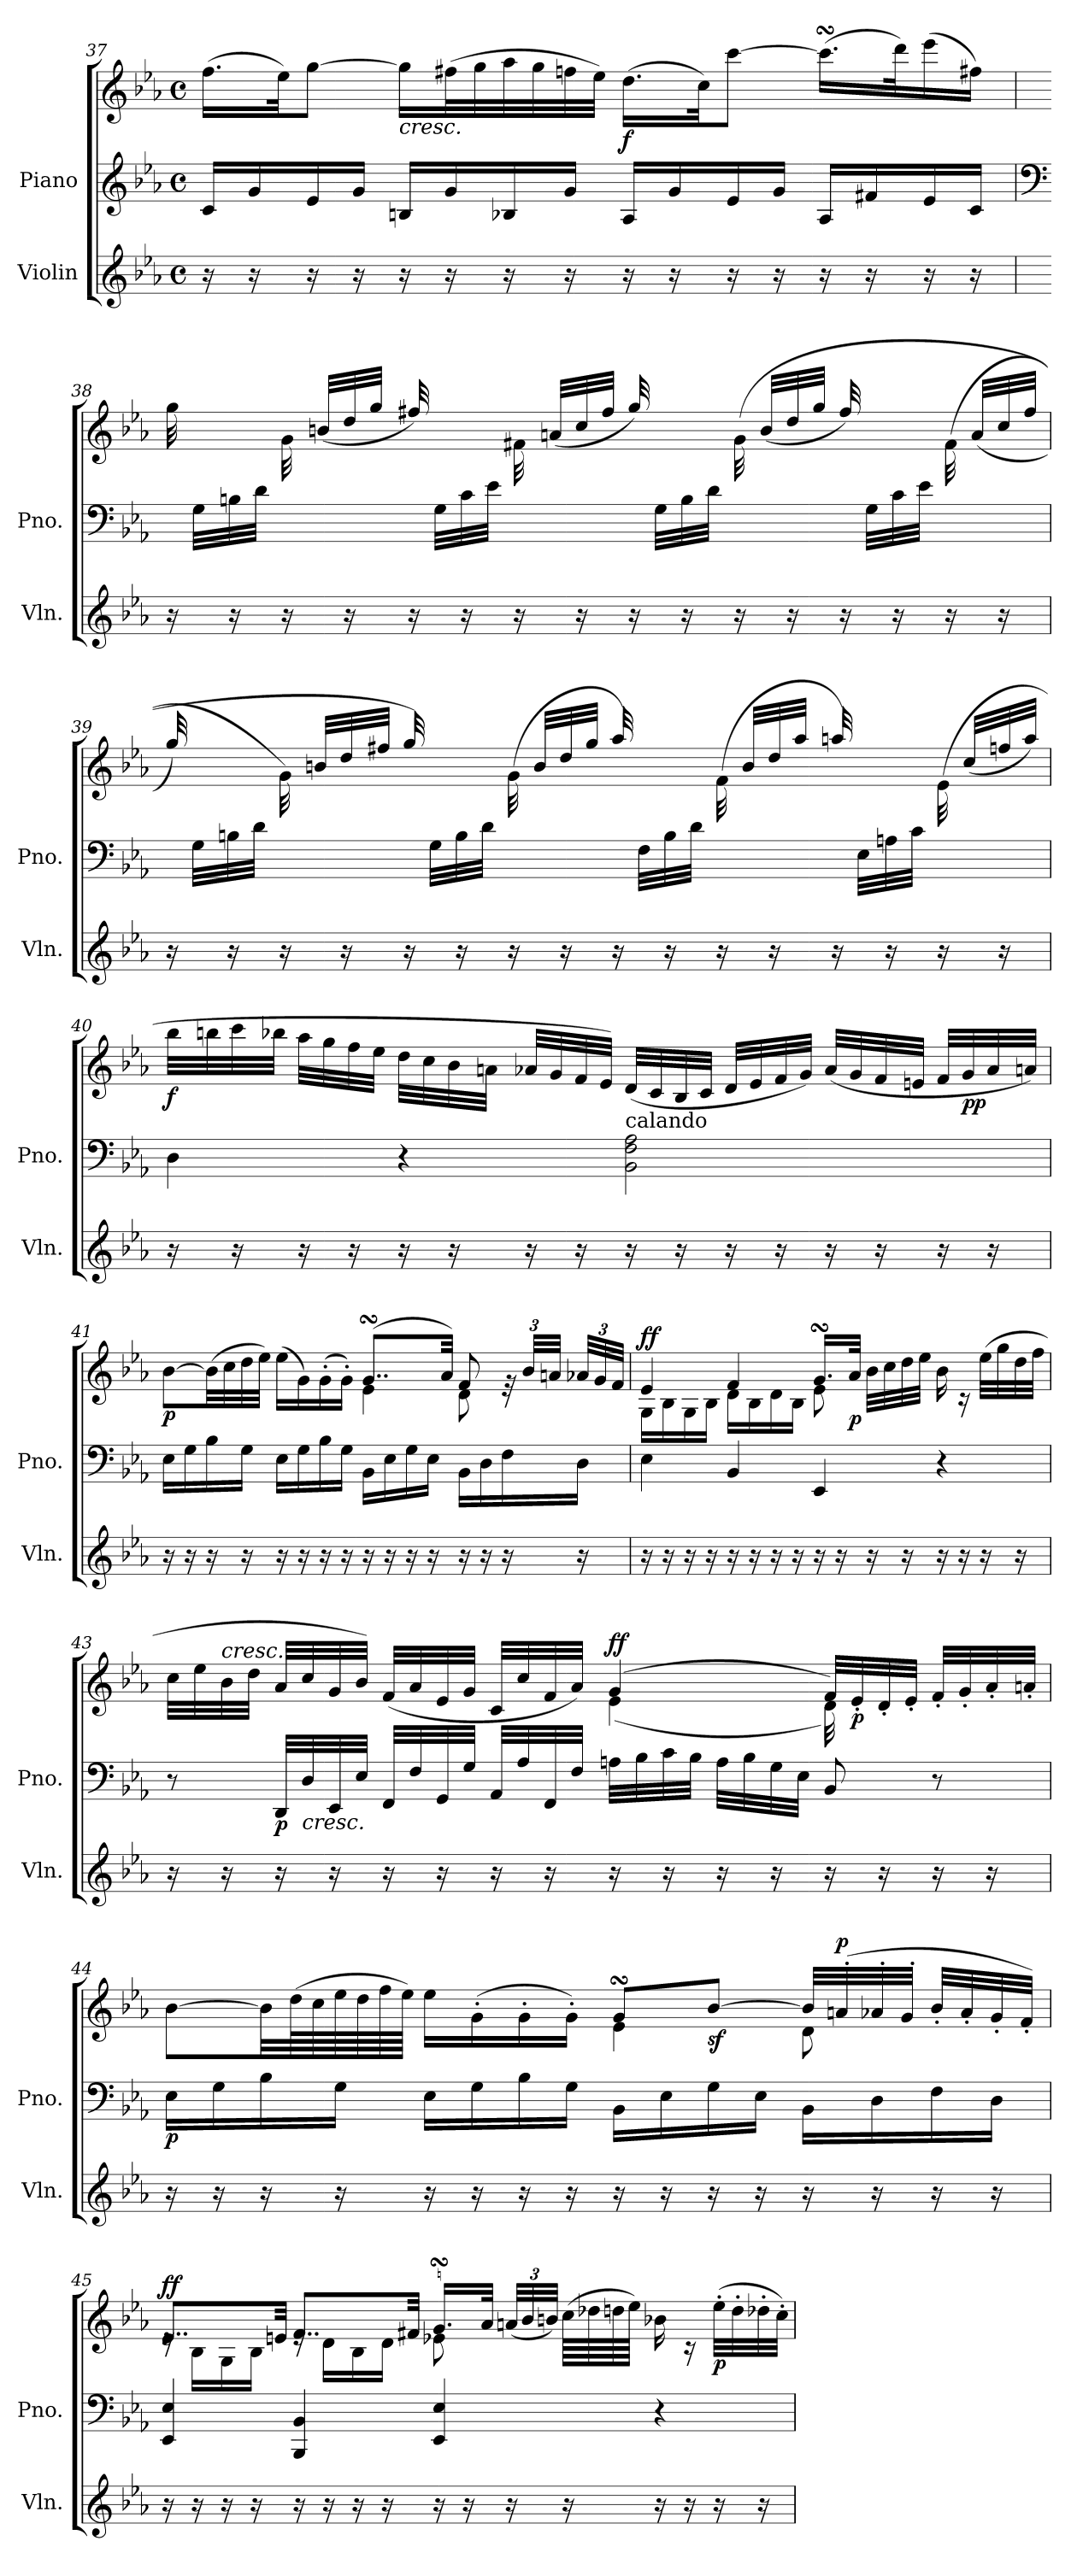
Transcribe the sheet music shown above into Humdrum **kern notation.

**kern	**kern	**kern	**dynam
*part2	*part1	*part1	*part1
*staff3	*staff2	*staff1	*staff1/2
*I"Violin	*I"Piano	*	*
*I'Vln.	*I'Pno.	*	*
*clefG2	*clefG2	*clefG2	*
*k[b-e-a-]	*k[b-e-a-]	*k[b-e-a-]	*
*M4/4	*M4/4	*M4/4	*
*met(c)	*met(c)	*met(c)	*
=37	=37	=37	=37
16r	16c/LL	(>16.ff\LL	.
16r	16g/	.	.
.	.	32ee-\JK)	.
16r	16e-/	[8gg\J	.
16r	16g/JJ	.	.
!	!	!LO:TX:b:i:t=cresc.	!
16r	16Bn/LL	16gg\LL]	.
16r	16g/	(>32ff#X\L	.
.	.	32gg\	.
16r	16B-X/	32aa-\	.
.	.	32gg\	.
16r	16g/JJ	32ffn\	.
.	.	32ee-\JJJ)	.
!	!	!	!LO:DY:b
16r	16A-/LL	(>16.dd\LL	f
16r	16g/	.	.
.	.	32cc\JK)	.
16r	16e-/	[8ccc\J	.
16r	16g/JJ	.	.
16r	16A-/LL	(>16.cccsSSS\LL]	.
16r	16f#X/	.	.
.	.	32ddd\K)	.
16r	16e-/	(>16eee-\	.
16r	16c/JJ	16ff#X\JJ)	.
!!LO:LB:g=z
=38	=38	=38	=38
*	*clefF4	*	*
16r	32ryy	32gg\	.
.	(>32G\LLL	32ryy	.
16r	32Bn\	16ryy	.
.	32d\JJJ	.	.
16r	8ryy	(32g\	.
.	.	(<32bn/LLL	.
16r	.	32dd/	.
.	.	32gg/JJJ	.
16r	32ryy	32ff#X/)	.
.	(<32G\LLL	32ryy	.
16r	32c\	16ryy	.
.	32e-\JJJ	.	.
16r	8ryy	(32f#X\	.
.	.	(<32an/LLL	.
16r	.	32cc/	.
.	.	32ff#/JJJ	.
16r	32ryy	32gg/)	.
.	(<32G\LLL	32ryy	.
16r	32B\	16ryy	.
.	32d\JJJ	.	.
16r	8ryy	(32g\	.
.	.	(<32b/LLL	.
16r	.	32dd/	.
.	.	32gg/JJJ	.
16r	32ryy	32ff#/)	.
.	(<32G\LLL	32ryy	.
16r	32c\	16ryy	.
.	32e-\JJJ	.	.
16r	8ryy	(32f#\	.
.	.	(<32a/LLL	.
16r	.	32cc/	.
.	.	32ff#/JJJ	.
!!LO:LB:g=z
=39	=39	=39	=39
16r	32ryy	32gg/)	.
.	(>32G\LLL	32ryy	.
16r	32Bn\	16ryy	.
.	32d\JJJ	.	.
16r	32ryy	32g\)	.
.	32ryy	32bn/LLL	.
16r	16ryy	32dd/	.
.	.	32ff#X/JJJ	.
16r	32ryy	32gg/)	.
.	32G\LLL	32ryy	.
16r	32B\	16ryy	.
.	32d\JJJ	.	.
16r	32ryy	(32g\	.
.	32ryy	32b/LLL	.
16r	16ryy	32dd/	.
.	.	32gg/JJJ	.
16r	32ryy	32aa-/)	.
.	32F\LLL	32ryy	.
16r	32B\	16ryy	.
.	32d\JJJ	.	.
16r	32ryy	(32f\	.
.	32ryy	32b/LLL	.
16r	16ryy	32dd/	.
.	.	32aa-/JJJ	.
16r	32ryy	32aan/)	.
.	32E-\LLL	32ryy	.
16r	32An\	16ryy	.
.	32c\JJJ	.	.
16r	32ryy	(32e-\	.
.	32ryy	(<32cc/LLL	.
16r	16ryy	32ffn/	.
.	.	32aa/JJJ)	.
!!LO:LB:g=z
=40	=40	=40	=40
!	!	!	!LO:DY:b
16r	4D\	32bb-\LLL	f
.	.	32bbn\	.
16r	.	32ccc\	.
.	.	32bb-X\JJJ	.
16r	.	32aa-\LLL	.
.	.	32gg\	.
16r	.	32ff\	.
.	.	32ee-\JJJ	.
16r	4r	32dd\LLL	.
.	.	32cc\	.
16r	.	32b-\	.
.	.	32an\JJJ	.
16r	.	32a-X/LLL	.
.	.	32g/	.
16r	.	32f/	.
.	.	32e-/JJJ)	.
!	!LO:TX:a:t=calando	!	!
16r	2BB-\ 2F\ 2A-\	(<32d/LLL	.
.	.	32c/	.
16r	.	32B-/	.
.	.	32c/JJJ	.
16r	.	32d/LLL	.
.	.	32e-/	.
16r	.	32f/	.
.	.	32g/JJJ)	.
16r	.	(<32a-/LLL	.
.	.	32g/	.
16r	.	32f/	.
.	.	32en/JJJ	.
16r	.	32f/LLL	.
!	!	!	!LO:DY:b
.	.	32g/	pp
16r	.	32a-/	.
.	.	32an/JJJ)	.
=41	=41	=41	=41
*	*	*^	*
!	!	!	!	!LO:DY:b
16r	16E-\LL	[8b-\L	2ryy	p
16r	16G\	.	.	.
16r	16B-\	(>32b-\LL]	.	.
.	.	32cc\	.	.
16r	16G\JJ	32dd\	.	.
.	.	32ee-\JJJ)	.	.
16r	16E-\LL	(>16ee-\LL	.	.
16r	16G\	16g\)	.	.
16r	16B-\	(>16g'\	.	.
16r	16G\JJ	16g'\JJ)	.	.
16r	16BB-\LL	(>8..gsSsS/L	4e-\	.
16r	16E-\	.	.	.
16r	16G\	.	.	.
16r	16E-\JJ	.	.	.
.	.	32a-/Jkk)	.	.
16r	16BB-\LL	8f/	8d\	.
16r	16D\	.	.	.
*	*	*Xbrackettup	*	*
16r	16F\	48re	8ryy	.
.	.	48b-/LLL	.	.
.	.	48an/JJJ	.	.
16r	16D\JJ	48a-X/LLL	.	.
.	.	48g/	.	.
.	.	48f/JJJ	.	.
!!LO:PB:g=z	!!
=42	=42	=42	=42	=42
!	!	!	!	!LO:DY:b=2
!	!	!	!	!LO:DY:n=1:a
16r	4E-\	4e-/	16G\LL	f f
16r	.	.	16B-\	.
16r	.	.	16G\	.
16r	.	.	16B-\JJ	.
16r	4BB-/	4f/	16d\LL	.
16r	.	.	16B-\	.
16r	.	.	16d\	.
16r	.	.	16B-\JJ	.
16r	4EE-/	16.gsSsS/LL	8e-\	.
16r	.	.	.	.
!	!	!	!	!LO:DY:n=2:b
.	.	32a-/JJk	.	p
16r	.	32b-\LLL	8ryy	.
.	.	32cc\	.	.
16r	.	32dd\	.	.
.	.	32ee-\JJJ	.	.
16r	4r	16b-\	4ryy	.
16r	.	16rc	.	.
16r	.	(>32ee-\LLL	.	.
.	.	32gg\	.	.
16r	.	32dd\	.	.
.	.	32ff\JJJ	.	.
=43	=43	=43	=43	=43
16r	8r	32cc\LLL	2ryy	.
.	.	32ee-\	.	.
!	!	!LO:TX:a:i:t=cresc.	!	!
16r	.	32b-\	.	.
.	.	32dd\JJJ	.	.
!	!	!	!	!LO:DY:b=2
16r	32DD/LLL	32a-/LLL	.	p
!	!LO:TX:b:i:t=cresc.	!	!	!
.	32D/	32cc/	.	.
16r	32EE-/	32g/	.	.
.	32E-/JJJ	32b-/JJJ)	.	.
16r	32FF/LLL	(<32f/LLL	.	.
.	32F/	32a-/	.	.
16r	32GG/	32e-/	.	.
.	32G/JJJ	32g/JJJ	.	.
16r	32AA-/LLL	32c/LLL	.	.
.	32A-/	32cc/	.	.
16r	32FF/	32f/	.	.
.	32F/JJJ	32a-/JJJ)	.	.
!	!	!	!	!LO:DY:b=2
!	!	!	!	!LO:DY:n=1:a
16r	32An\LLL	(>4g/	(<4e-\	f f
.	32B-\	.	.	.
16r	32c\	.	.	.
.	32B-\JJJ	.	.	.
16r	32A\LLL	.	.	.
.	32B-\	.	.	.
16r	32G\	.	.	.
.	32E-\JJJ	.	.	.
16r	8BB-/	32f/LLL)	32d\)	.
!	!	!	!	!LO:DY:n=2:b
.	.	32e-'/	32ryy	p
16r	.	32d'/	16ryy	.
.	.	32e-'/JJJ	.	.
16r	8r	32f'/LLL	8ryy	.
.	.	32g'/	.	.
16r	.	32a-'/	.	.
.	.	32an'/JJJ	.	.
!!LO:LB:g=z	!!
=44	=44	=44	=44	=44
!	!	!	!	!LO:DY:b=2
16r	16E-\LL	[8b-\L	2ryy	p
16r	16G\	.	.	.
16r	16B-\	32b-\LL]	.	.
.	.	(>64dd\L	.	.
.	.	64cc\	.	.
16r	16G\JJ	64ee-\	.	.
.	.	64dd\	.	.
.	.	64ff\	.	.
.	.	64ee-\JJJJ)	.	.
16r	16E-\LL	16ee-\LL	.	.
16r	16G\	(>16g'\	.	.
16r	16B-\	16g'\	.	.
16r	16G\JJ	16g'\JJ)	.	.
16r	16BB-\LL	8gsSsS/L	4e-\	.
16r	16E-\	.	.	.
!	!	!	!	!LO:DY:b
16r	16G\	[8b-/J	.	sf
16r	16E-\JJ	.	.	.
16r	16BB-\LL	32b-/LLL]	8d\	.
!	!	!	!	!LO:DY:a
.	.	(<32an'/	.	p
16r	16D\	32a-X'/	.	.
.	.	32g'/JJJ	.	.
16r	16F\	32b-'/LLL	8ryy	.
.	.	32a-'/	.	.
16r	16D\JJ	32g'/	.	.
.	.	32f'/JJJ)	.	.
=45	=45	=45	=45	=45
!	!	!	!	!LO:DY:b=2
!	!	!	!	!LO:DY:n=1:a
16r	4EE-/ 4E-/	8..e-/L	16re	f f
16r	.	.	16B-\LL	.
16r	.	.	16G\	.
16r	.	.	16B-\JJ	.
.	.	32en/Jkk	.	.
16r	4BBB-/ 4BB-/	8..f/L	16re	.
16r	.	.	16d\LL	.
16r	.	.	16B-\	.
16r	.	.	16d\JJ	.
.	.	32f#X/Jkk	.	.
16r	4EE-/ 4E-/	16.gsSsS/LL	8e-X\	.
16r	.	.	.	.
.	.	32a-/JJk	.	.
16r	.	(<48an/LLL	8ryy	.
.	.	48b-/	.	.
.	.	48bn/JJJ)	.	.
16r	.	(>64cc\LLLL	.	.
.	.	64dd-X\	.	.
.	.	64ddn\	.	.
.	.	64ee-\JJJJ)	.	.
16r	4r	16b-X\	4ryy	.
16r	.	16rc	.	.
!	!	!	!	!LO:DY:n=2:b
16r	.	(>32ee-'\LLL	.	p
.	.	32dd'\	.	.
16r	.	32dd-X'\	.	.
.	.	32cc'\JJJ)	.	.
*	*	*v	*v	*
=	=	=	=
*-	*-	*-	*-
